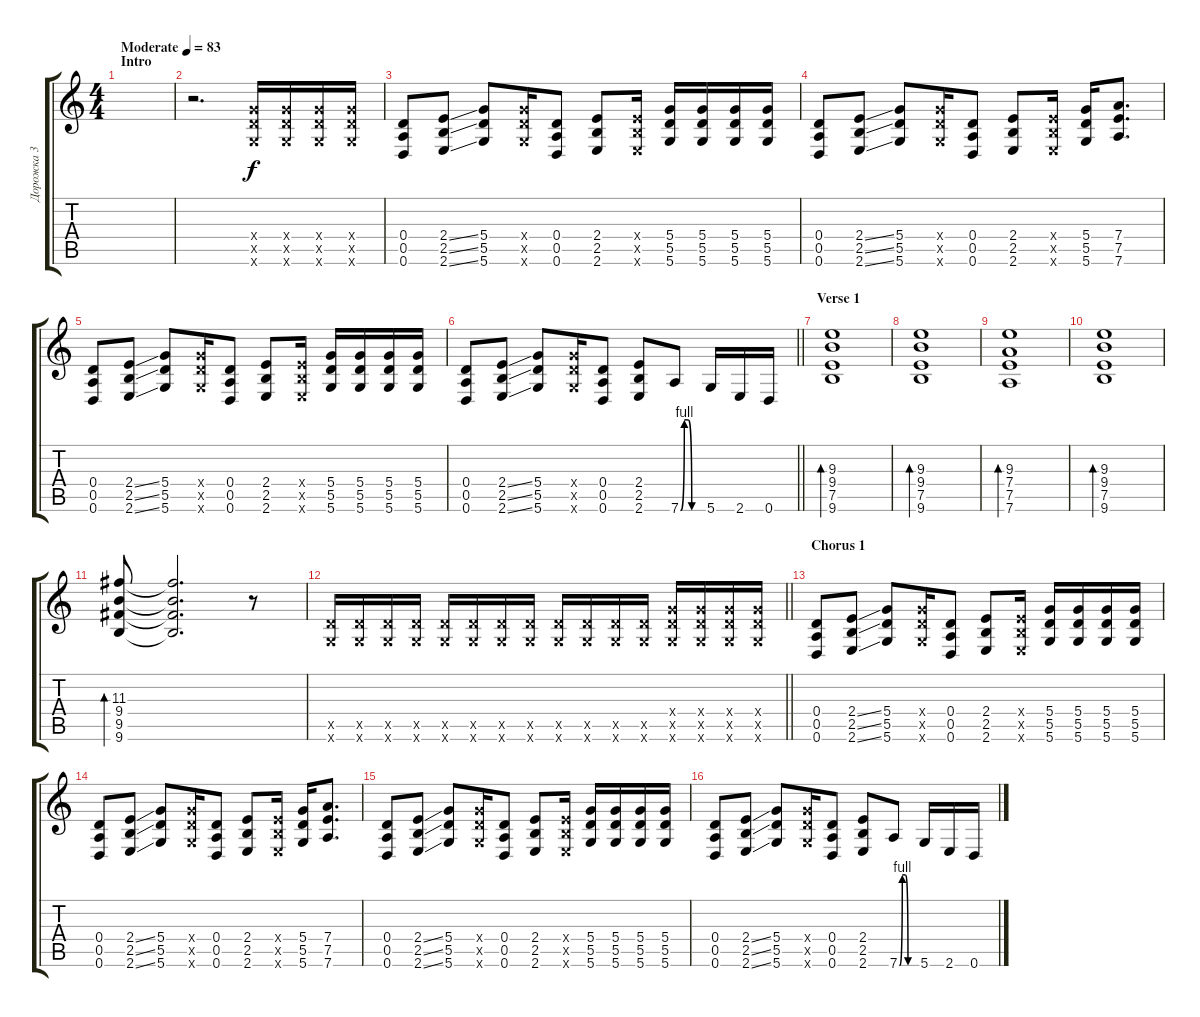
\track ("Дорожка 3" "Дорожка 3") {instrument distortionguitar}
\staff {score tabs}
\tuning (E4 B3 G3 D3 A2 D2) {hide}
\ts (4 4)
\section ("" "Intro")
\tempo (83 "Moderate")
\clef g2
\ks c
|
r.2{d} (5.4{x} 5.5{x} 5.6{x}).16 (5.4{x} 5.5{x} 5.6{x}).16 (5.4{x} 5.5{x} 5.6{x}).16 (5.4{x} 5.5{x} 5.6{x}).16 |
(0.4 0.5 0.6).8 (2.4{ss} 2.5{ss} 2.6{ss}).8 (5.4 5.5 5.6).8 (5.4{x} 5.5{x} 5.6{x}).16 (0.4 0.5 0.6).8 (2.4 2.5 2.6).8 (2.4{x} 2.5{x} 2.6{x}).16 (5.4 5.5 5.6).16 (5.4 5.5 5.6).16 (5.4 5.5 5.6).16 (5.4 5.5 5.6).16 |
(0.4 0.5 0.6).8 (2.4{ss} 2.5{ss} 2.6{ss}).8 (5.4 5.5 5.6).8 (5.4{x} 5.5{x} 5.6{x}).16 (0.4 0.5 0.6).8 (2.4 2.5 2.6).8 (2.4{x} 2.5{x} 2.6{x}).16 (5.4 5.5 5.6).16 (7.4 7.5 7.6).8{d} |
(0.4 0.5 0.6).8 (2.4{ss} 2.5{ss} 2.6{ss}).8 (5.4 5.5 5.6).8 (5.4{x} 5.5{x} 5.6{x}).16 (0.4 0.5 0.6).8 (2.4 2.5 2.6).8 (2.4{x} 2.5{x} 2.6{x}).16 (5.4 5.5 5.6).16 (5.4 5.5 5.6).16 (5.4 5.5 5.6).16 (5.4 5.5 5.6).16 |
\barLineRight lightlight
(0.4 0.5 0.6).8 (2.4{ss} 2.5{ss} 2.6{ss}).8 (5.4 5.5 5.6).8 (5.4{x} 5.5{x} 5.6{x}).16 (0.4 0.5 0.6).8 (2.4 2.5 2.6).8 7.6{be (custom 0 0 10 4 20 4 30 0 60 0)}.8 5.6.16 2.6.16 0.6.16 |
\section ("" "Verse 1")
(9.3 9.4 7.5 9.6).1{bd 60 instrument acousticguitarsteel} |
(9.3 9.4 7.5 9.6).1{bd 60} |
(9.3 7.4 7.5 7.6).1{bd 60} |
(9.3 9.4 7.5 9.6).1{bd 60} |
(11.3 9.4 9.5 9.6).8{bd 60} (11.3{t} 9.4{t} 9.5{t} 9.6{t}).2{d} r.8 |
\barLineRight lightlight
(5.5{x} 5.6{x}).16{instrument distortionguitar} (5.5{x} 5.6{x}).16 (5.5{x} 5.6{x}).16 (5.5{x} 5.6{x}).16 (5.5{x} 5.6{x}).16 (5.5{x} 5.6{x}).16 (5.5{x} 5.6{x}).16 (5.5{x} 5.6{x}).16 (5.5{x} 5.6{x}).16 (5.5{x} 5.6{x}).16 (5.5{x} 5.6{x}).16 (5.5{x} 5.6{x}).16 (5.4{x} 5.5{x} 5.6{x}).16 (5.4{x} 5.5{x} 5.6{x}).16 (5.4{x} 5.5{x} 5.6{x}).16 (5.4{x} 5.5{x} 5.6{x}).16 |
\section ("" "Chorus 1")
(0.4 0.5 0.6).8 (2.4{ss} 2.5{ss} 2.6{ss}).8 (5.4 5.5 5.6).8 (5.4{x} 5.5{x} 5.6{x}).16 (0.4 0.5 0.6).8 (2.4 2.5 2.6).8 (2.4{x} 2.5{x} 2.6{x}).16 (5.4 5.5 5.6).16 (5.4 5.5 5.6).16 (5.4 5.5 5.6).16 (5.4 5.5 5.6).16 |
(0.4 0.5 0.6).8 (2.4{ss} 2.5{ss} 2.6{ss}).8 (5.4 5.5 5.6).8 (5.4{x} 5.5{x} 5.6{x}).16 (0.4 0.5 0.6).8 (2.4 2.5 2.6).8 (2.4{x} 2.5{x} 2.6{x}).16 (5.4 5.5 5.6).16 (7.4 7.5 7.6).8{d} |
(0.4 0.5 0.6).8 (2.4{ss} 2.5{ss} 2.6{ss}).8 (5.4 5.5 5.6).8 (5.4{x} 5.5{x} 5.6{x}).16 (0.4 0.5 0.6).8 (2.4 2.5 2.6).8 (2.4{x} 2.5{x} 2.6{x}).16 (5.4 5.5 5.6).16 (5.4 5.5 5.6).16 (5.4 5.5 5.6).16 (5.4 5.5 5.6).16 |
(0.4 0.5 0.6).8 (2.4{ss} 2.5{ss} 2.6{ss}).8 (5.4 5.5 5.6).8 (5.4{x} 5.5{x} 5.6{x}).16 (0.4 0.5 0.6).8 (2.4 2.5 2.6).8 7.6{be (custom 0 0 10 4 20 4 30 0 60 0)}.8 5.6.16 2.6.16 0.6.16
